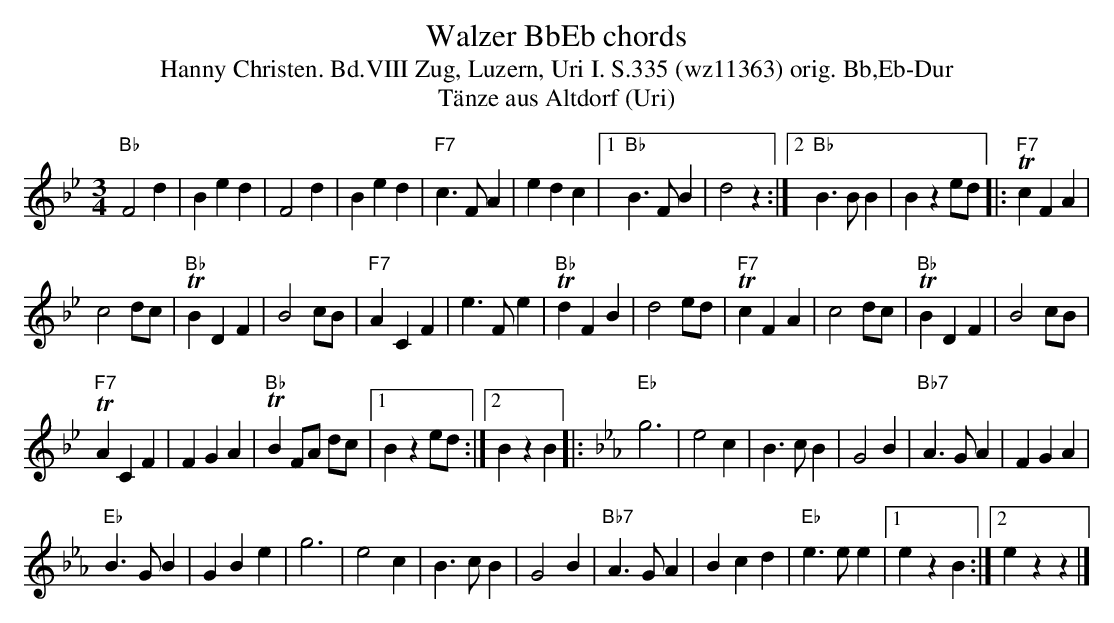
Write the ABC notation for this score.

X:1
T: Walzer BbEb chords
T:Hanny Christen. Bd.VIII Zug, Luzern, Uri I. S.335 (wz11363) orig. Bb,Eb-Dur
T: T\"anze aus Altdorf (Uri)
M:3/4
L:1/4
K:Bb %%MIDI gchordon
"Bb"F2d | Bed | F2d | Bed | "F7"c>FA | edc |1 "Bb"B>FB | d2z :|2 "Bb"B>BB | Bze/d/ |: "F7"TcFA |
c2 d/c/ | "Bb"TBDF | B2c/B/ | "F7"ACF | e>Fe | "Bb"TdFB | d2 e/d/ | "F7"TcFA | c2 d/c/ | "Bb"TBDF |  B2c/B/ |
"F7"TACF | FGA | "Bb"TB F/A/ d/c/ |1 Bz e/d/ :|2 BzB [K:Eb] |: "Eb"g3 | e2c | B>cB | G2B | "Bb7"A>GA | FGA |
"Eb"B>GB |  GBe | g3 | e2c | B>cB | G2B | "Bb7"A>GA | Bcd | "Eb"e>ee |1 ezB :|2 ezz |]
